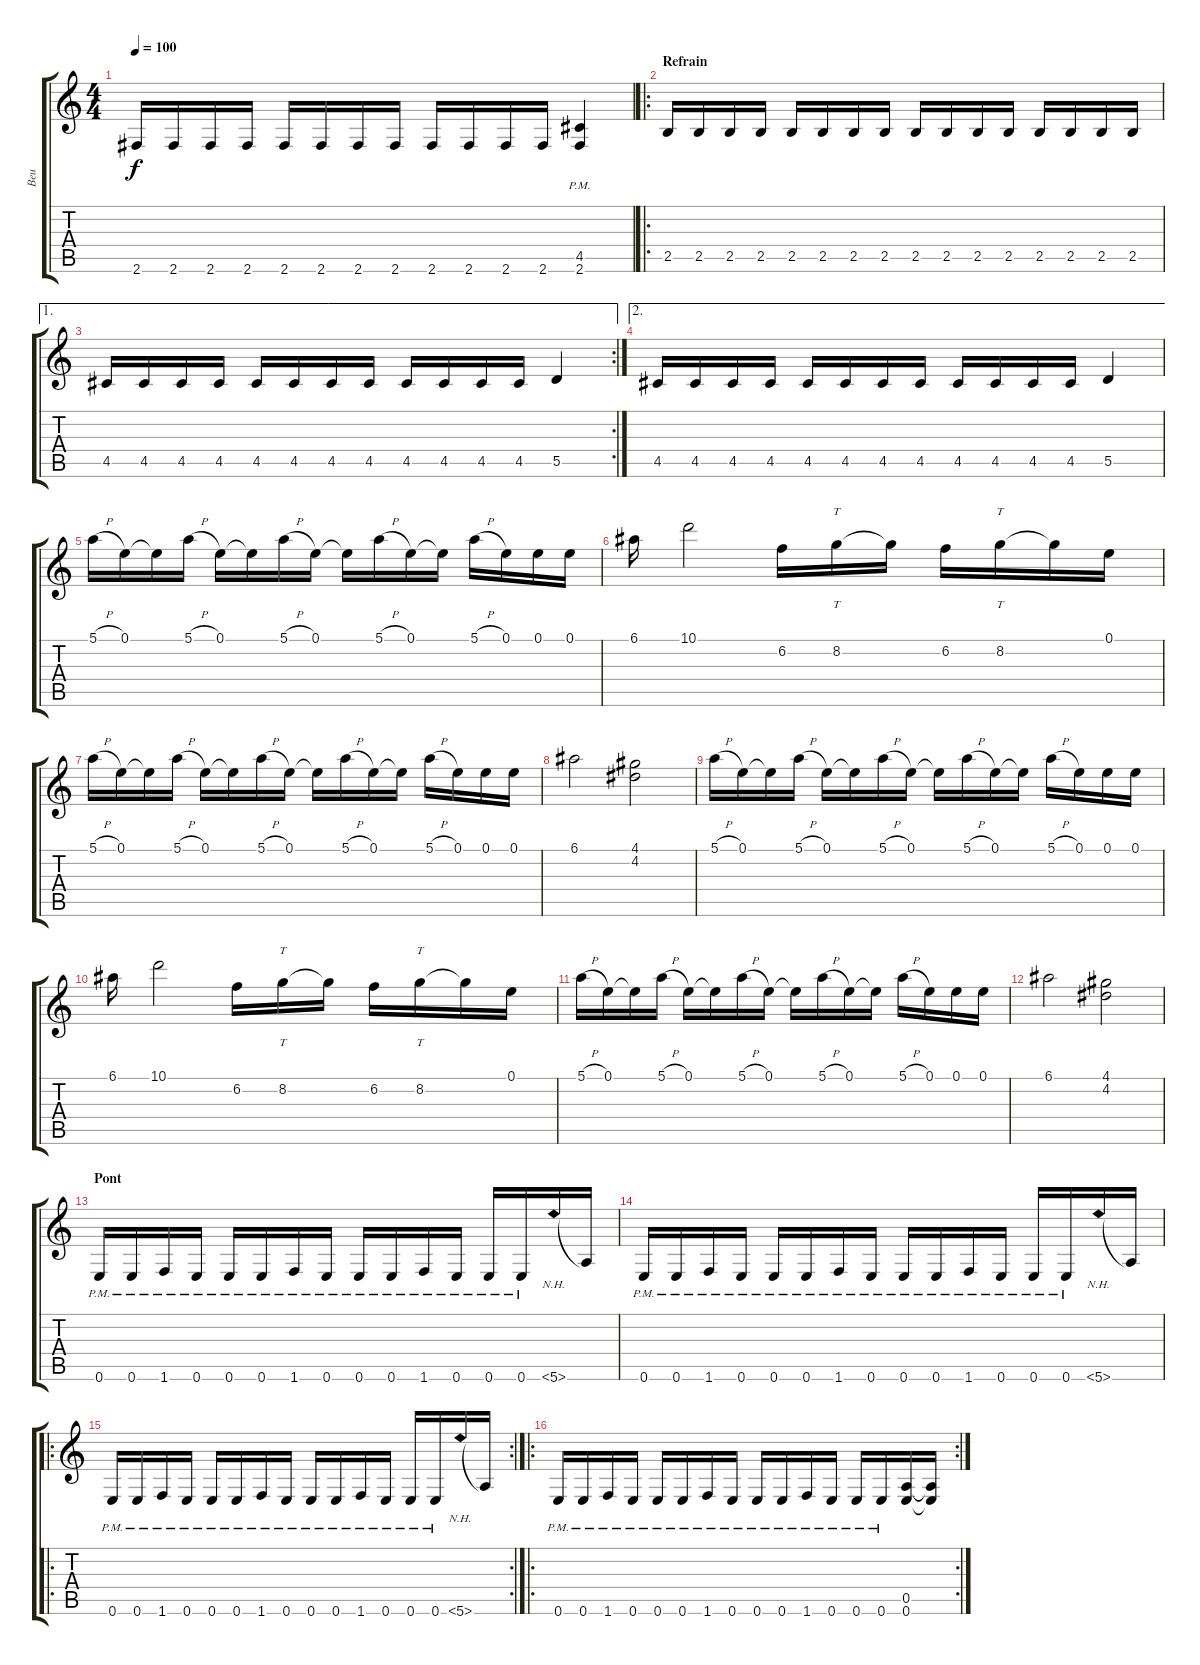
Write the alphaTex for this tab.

\track ("Beu" "Beu") {instrument electricguitarmuted}
\staff {score tabs}
\tuning (E4 B3 G3 D3 A2 E2) {hide}
\ts (4 4)
\tempo 100
\clef g2
\ks c
2.6.16{dy f} 2.6.16 2.6.16 2.6.16 2.6.16 2.6.16 2.6.16 2.6.16 2.6.16 2.6.16 2.6.16 2.6.16 (4.5{pm} 2.6{pm}).4 |
\ro
\section ("" "Refrain")
2.5.16 2.5.16 2.5.16 2.5.16 2.5.16 2.5.16 2.5.16 2.5.16 2.5.16 2.5.16 2.5.16 2.5.16 2.5.16 2.5.16 2.5.16 2.5.16 |
\ae 1
\rc 2
4.5.16 4.5.16 4.5.16 4.5.16 4.5.16 4.5.16 4.5.16 4.5.16 4.5.16 4.5.16 4.5.16 4.5.16 5.5.4 |
\ae 2
4.5.16 4.5.16 4.5.16 4.5.16 4.5.16 4.5.16 4.5.16 4.5.16 4.5.16 4.5.16 4.5.16 4.5.16 5.5.4 |
5.1{h}.16 0.1.16 0.1{t}.16 5.1{h}.16 0.1.16 0.1{t}.16 5.1{h}.16 0.1.16 0.1{t}.16 5.1{h}.16 0.1.16 0.1{t}.16 5.1{h}.16 0.1.16 0.1.16 0.1.16 |
6.1.16 10.1.2 6.2.16 8.2.16{tt} 8.2{t}.16 6.2.16 8.2.16{tt} 8.2{t}.16 0.1.16 |
5.1{h}.16 0.1.16 0.1{t}.16 5.1{h}.16 0.1.16 0.1{t}.16 5.1{h}.16 0.1.16 0.1{t}.16 5.1{h}.16 0.1.16 0.1{t}.16 5.1{h}.16 0.1.16 0.1.16 0.1.16 |
6.1.2 (4.1 4.2).2 |
5.1{h}.16 0.1.16 0.1{t}.16 5.1{h}.16 0.1.16 0.1{t}.16 5.1{h}.16 0.1.16 0.1{t}.16 5.1{h}.16 0.1.16 0.1{t}.16 5.1{h}.16 0.1.16 0.1.16 0.1.16 |
6.1.16 10.1.2 6.2.16 8.2.16{tt} 8.2{t}.16 6.2.16 8.2.16{tt} 8.2{t}.16 0.1.16 |
5.1{h}.16 0.1.16 0.1{t}.16 5.1{h}.16 0.1.16 0.1{t}.16 5.1{h}.16 0.1.16 0.1{t}.16 5.1{h}.16 0.1.16 0.1{t}.16 5.1{h}.16 0.1.16 0.1.16 0.1.16 |
6.1.2 (4.1 4.2).2 |
\section ("" "Pont")
0.6{pm}.16{instrument electricguitarmuted} 0.6{pm}.16 1.6{pm}.16 0.6{pm}.16 0.6{pm}.16 0.6{pm}.16 1.6{pm}.16 0.6{pm}.16 0.6{pm}.16 0.6{pm}.16 1.6{pm}.16 0.6{pm}.16 0.6{pm}.16 0.6{pm}.16 5.6{nh}.16 5.6{t}.16 |
0.6{pm}.16 0.6{pm}.16 1.6{pm}.16 0.6{pm}.16 0.6{pm}.16 0.6{pm}.16 1.6{pm}.16 0.6{pm}.16 0.6{pm}.16 0.6{pm}.16 1.6{pm}.16 0.6{pm}.16 0.6{pm}.16 0.6{pm}.16 5.6{nh}.16 5.6{t}.16 |
\ro
\rc 2
0.6{pm}.16{balance 16} 0.6{pm}.16 1.6{pm}.16 0.6{pm}.16 0.6{pm}.16 0.6{pm}.16 1.6{pm}.16 0.6{pm}.16 0.6{pm}.16 0.6{pm}.16 1.6{pm}.16 0.6{pm}.16 0.6{pm}.16 0.6{pm}.16 5.6{nh}.16 5.6{t}.16 |
\ro
\rc 2
0.6{pm}.16 0.6{pm}.16 1.6{pm}.16 0.6{pm}.16 0.6{pm}.16 0.6{pm}.16 1.6{pm}.16 0.6{pm}.16 0.6{pm}.16 0.6{pm}.16 1.6{pm}.16 0.6{pm}.16 0.6{pm}.16 0.6{pm}.16 (0.5 0.6).16 (0.5{t} 0.6{t}).16
